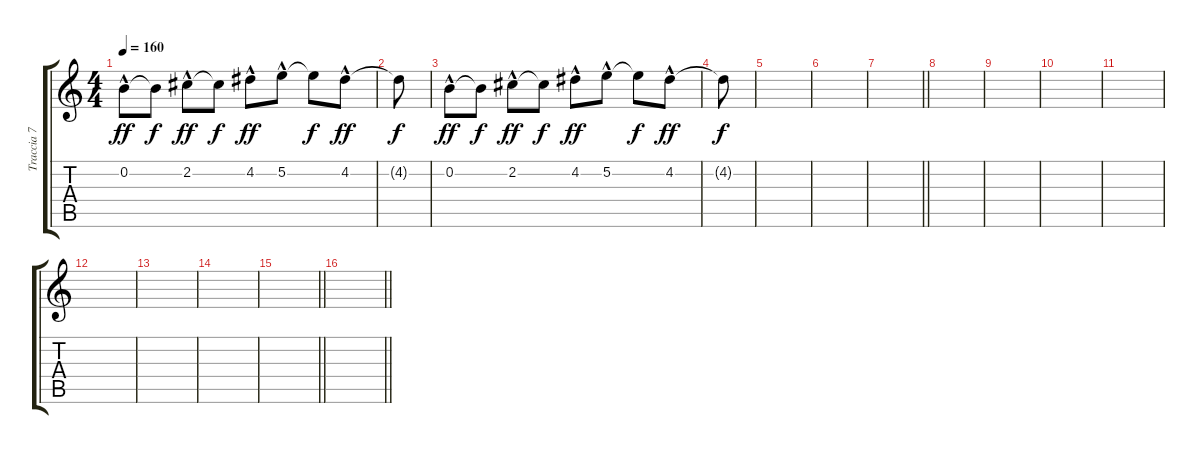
\track ("Traccia 7" "Traccia 7") {instrument overdrivenguitar}
\staff {score tabs}
\tuning (E4 B3 G3 D3 A2 E2) {hide}
\ts (4 4)
\tempo 160
\clef g2
\ks c
0.2{hac}.8{dy ff volume 16 instrument acousticguitarnylon} 0.2{t}.8{dy f} 2.2{hac}.8{dy ff} 2.2{t}.8{dy f} 4.2{hac}.8{dy ff} 5.2{hac}.8 5.2{t}.8{dy f} 4.2{hac}.8{dy ff} |
4.2{t}.8{dy f} |
0.2{hac}.8{dy ff} 0.2{t}.8{dy f} 2.2{hac}.8{dy ff} 2.2{t}.8{dy f} 4.2{hac}.8{dy ff} 5.2{hac}.8 5.2{t}.8{dy f} 4.2{hac}.8{dy ff} |
4.2{t}.8{dy f} |
|
|
\barLineRight lightlight
|
|
|
|
|
|
|
|
\barLineRight lightlight
|
\barLineRight lightlight
